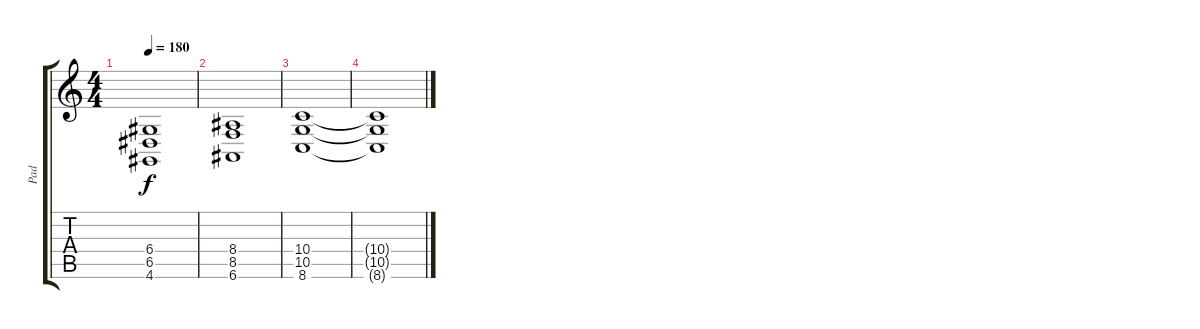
\track ("Pad" "Pad") {instrument lead1square}
\staff {score tabs}
\tuning (E4 B3 G3 D3 A2 E2) {hide}
\ts (4 4)
\tempo 180
\clef g2
\ks c
(6.4 6.5 4.6).1{dy f} |
(8.4 8.5 6.6).1 |
(10.4 10.5 8.6).1 |
(10.4{t} 10.5{t} 8.6{t}).1
